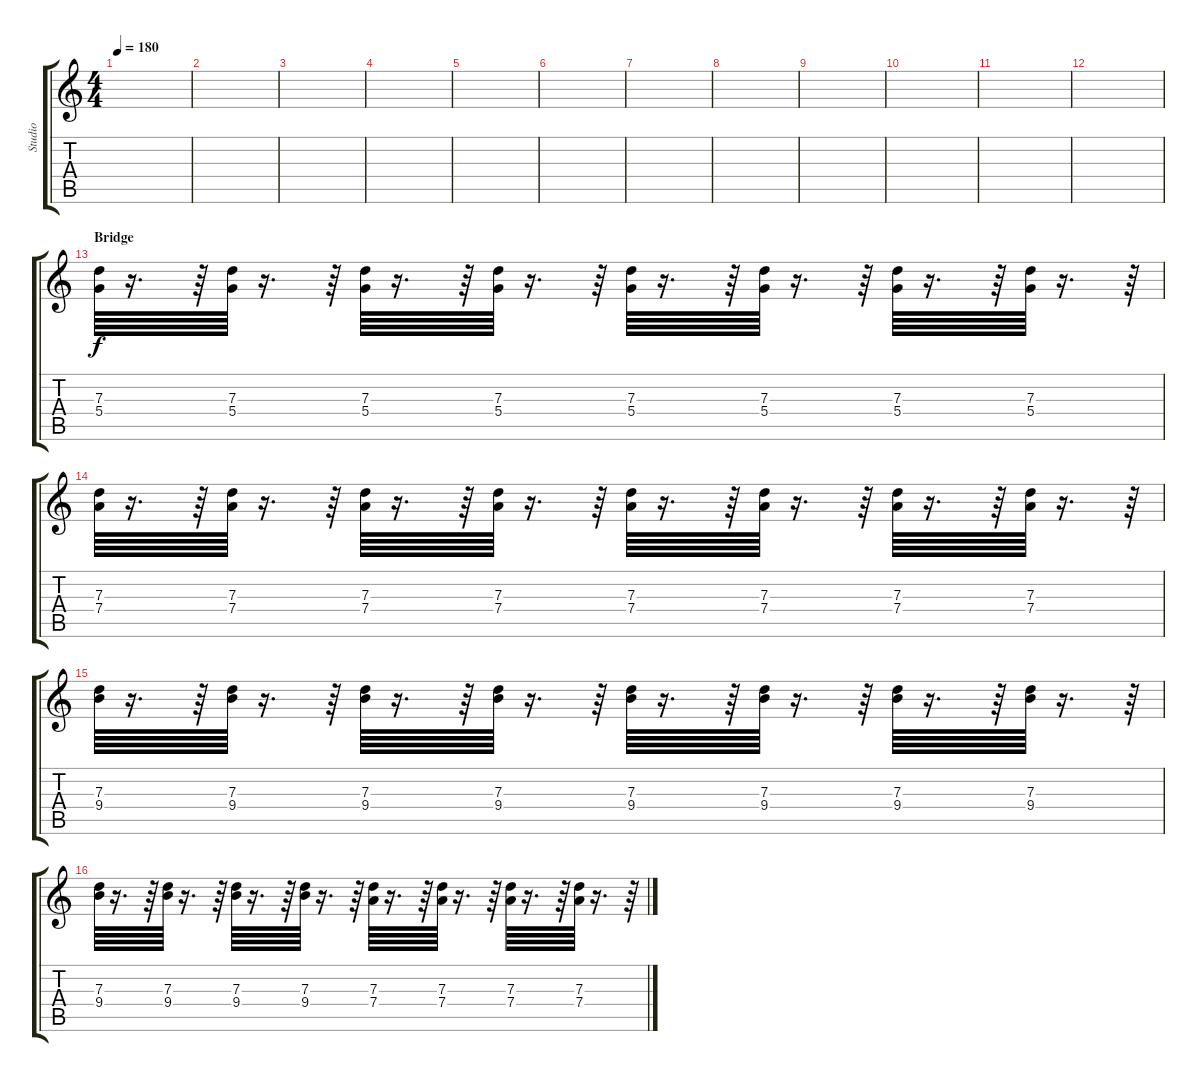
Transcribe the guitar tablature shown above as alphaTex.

\track ("Studio" "Studio") {instrument acousticguitarsteel}
\staff {score tabs}
\tuning (E4 B3 G3 D3 A2 E2) {hide}
\ts (4 4)
\tempo 180
\clef g2
\ks c
|
|
|
|
|
|
|
|
|
|
|
|
\section ("" "Bridge")
(7.3 5.4).64{volume 12 instrument acousticguitarsteel} r.16{d} r.64 (7.3 5.4).64 r.16{d} r.64 (7.3 5.4).64 r.16{d} r.64 (7.3 5.4).64 r.16{d} r.64 (7.3 5.4).64 r.16{d} r.64 (7.3 5.4).64 r.16{d} r.64 (7.3 5.4).64 r.16{d} r.64 (7.3 5.4).64 r.16{d} r.64 |
(7.3 7.4).64 r.16{d} r.64 (7.3 7.4).64 r.16{d} r.64 (7.3 7.4).64 r.16{d} r.64 (7.3 7.4).64 r.16{d} r.64 (7.3 7.4).64 r.16{d} r.64 (7.3 7.4).64 r.16{d} r.64 (7.3 7.4).64 r.16{d} r.64 (7.3 7.4).64 r.16{d} r.64 |
(7.3 9.4).64 r.16{d} r.64 (7.3 9.4).64 r.16{d} r.64 (7.3 9.4).64 r.16{d} r.64 (7.3 9.4).64 r.16{d} r.64 (7.3 9.4).64 r.16{d} r.64 (7.3 9.4).64 r.16{d} r.64 (7.3 9.4).64 r.16{d} r.64 (7.3 9.4).64 r.16{d} r.64 |
(7.3 9.4).64 r.16{d} r.64 (7.3 9.4).64 r.16{d} r.64 (7.3 9.4).64 r.16{d} r.64 (7.3 9.4).64 r.16{d} r.64 (7.3 7.4).64 r.16{d} r.64 (7.3 7.4).64 r.16{d} r.64 (7.3 7.4).64 r.16{d} r.64 (7.3 7.4).64 r.16{d} r.64
